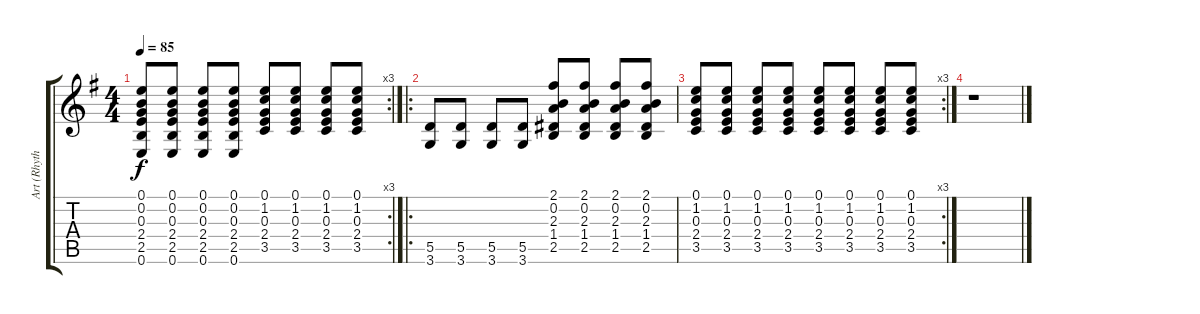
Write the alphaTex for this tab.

\track ("Art (Rhythm)" "Art (Rhyth") {instrument acousticguitarsteel}
\staff {score tabs}
\tuning (E4 B3 G3 D3 A2 E2) {hide}
\rc 3
\ts (4 4)
\tempo 85
\clef g2
\ks g
(0.1 0.2 0.3 2.4 2.5 0.6).8{dy f} (0.1 0.2 0.3 2.4 2.5 0.6).8 (0.1 0.2 0.3 2.4 2.5 0.6).8 (0.1 0.2 0.3 2.4 2.5 0.6).8 (0.1 1.2 0.3 2.4 3.5).8 (0.1 1.2 0.3 2.4 3.5).8 (0.1 1.2 0.3 2.4 3.5).8 (0.1 1.2 0.3 2.4 3.5).8 |
\ro
(5.5 3.6).8 (5.5 3.6).8 (5.5 3.6).8 (5.5 3.6).8 (2.1 0.2 2.3 1.4 2.5).8 (2.1 0.2 2.3 1.4 2.5).8 (2.1 0.2 2.3 1.4 2.5).8 (2.1 0.2 2.3 1.4 2.5).8 |
\rc 3
(0.1 1.2 0.3 2.4 3.5).8 (0.1 1.2 0.3 2.4 3.5).8 (0.1 1.2 0.3 2.4 3.5).8 (0.1 1.2 0.3 2.4 3.5).8 (0.1 1.2 0.3 2.4 3.5).8 (0.1 1.2 0.3 2.4 3.5).8 (0.1 1.2 0.3 2.4 3.5).8 (0.1 1.2 0.3 2.4 3.5).8 |
r.1
